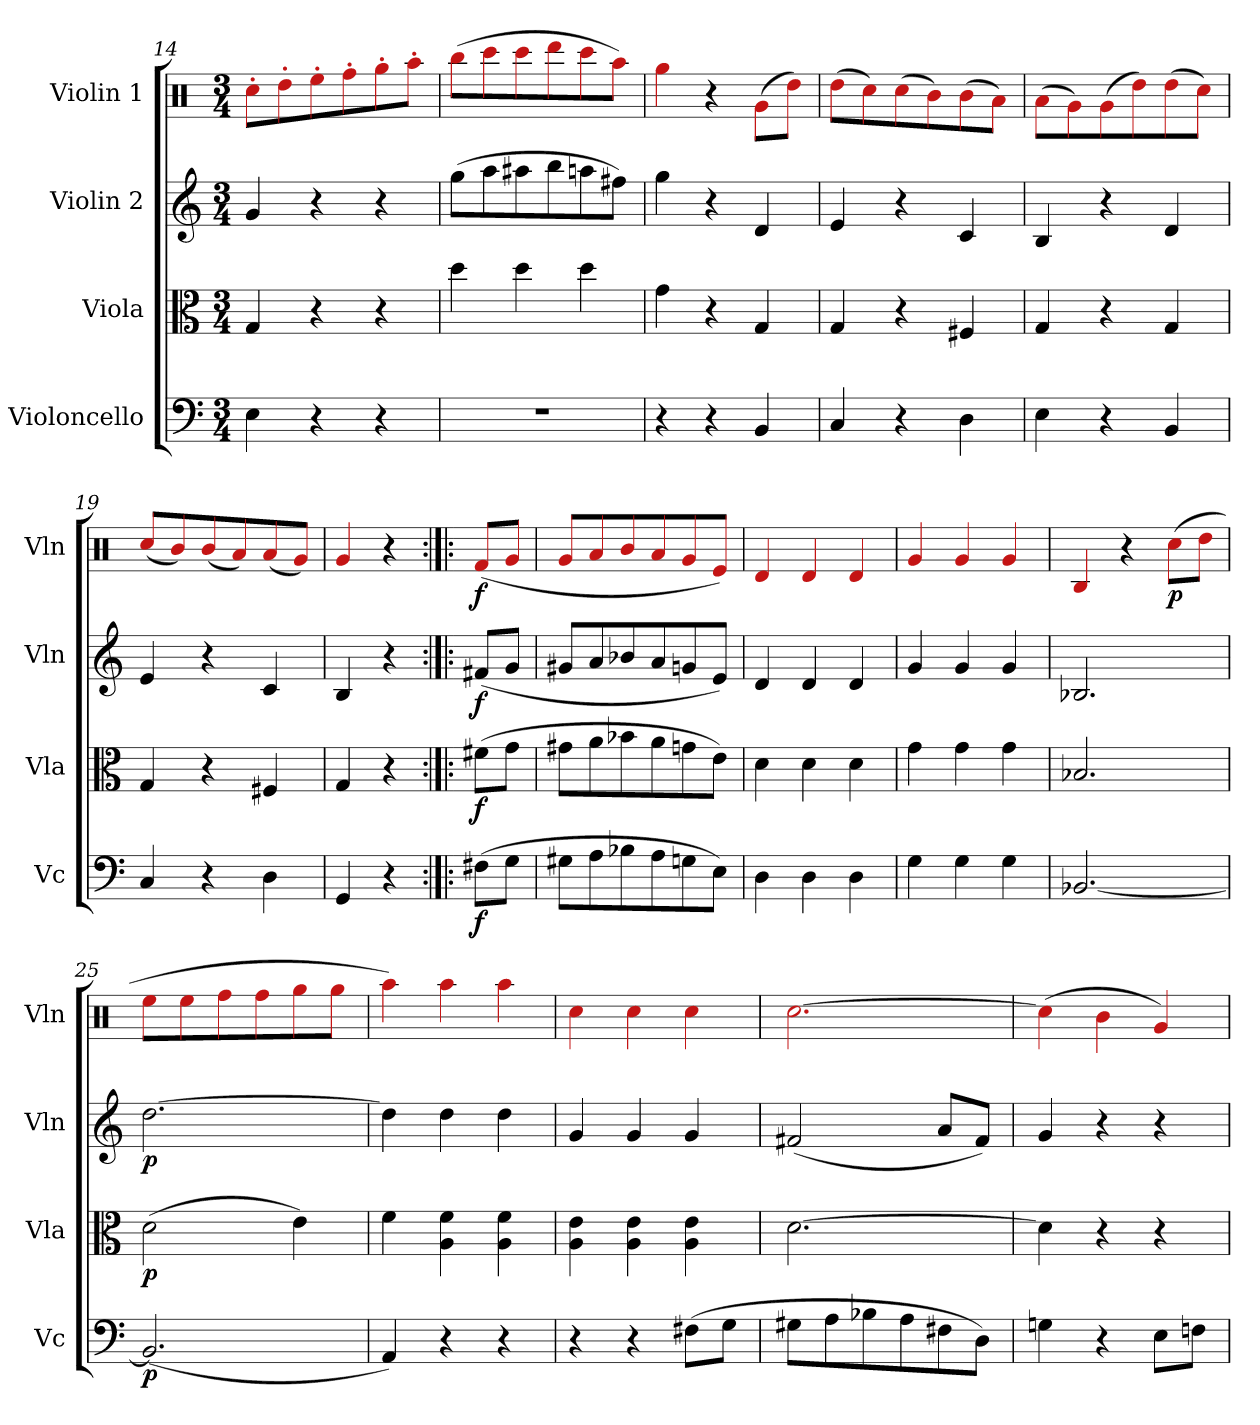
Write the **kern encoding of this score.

**kern	**dynam	**kern	**dynam	**kern	**dynam	**kern	**dynam
*part4	*part4	*part3	*part3	*part2	*part2	*part1	*part1
*staff4	*staff4	*staff3	*staff3	*staff2	*staff2	*staff1	*staff1
*I"Violoncello	*	*I"Viola	*	*I"Violin 2	*	*I"Violin 1	*
*I'Vc	*	*I'Vla	*	*I'Vln	*	*I'Vln	*
*clefF4	*	*clefC3	*	*clefG2	*	*clefX	*
*k[]	*	*k[]	*	*k[]	*	*k[]	*
*M3/4	*	*M3/4	*	*M3/4	*	*M3/4	*
=14	=14	=14	=14	=14	=14	=14	=14
4E\	.	4G/	.	4g/	.	8cc'\L	.
.	.	.	.	.	.	8dd'\	.
4r	.	4r	.	4r	.	8ee'\	.
.	.	.	.	.	.	8ff#X'\	.
4r	.	4r	.	4r	.	8gg'\	.
.	.	.	.	.	.	8aa'\J	.
=15	=15	=15	=15	=15	=15	=15	=15
2.r	.	4dd\	.	(8gg\L	.	(8bb\L	.
.	.	.	.	8aa\	.	8ccc\	.
.	.	4dd\	.	8aa#X\	.	8ccc#X\	.
.	.	.	.	8bb\	.	8ddd\	.
.	.	4dd\	.	8aan\	.	8cccn\	.
.	.	.	.	8ff#X\J)	.	8aa\J)	.
=16	=16	=16	=16	=16	=16	=16	=16
4r	.	4g\	.	4gg\	.	4gg\	.
4r	.	4r	.	4r	.	4r	.
4BB/	.	4G/	.	4d/	.	(8g\L	.
.	.	.	.	.	.	8dd\J)	.
=17	=17	=17	=17	=17	=17	=17	=17
4C/	.	4G/	.	4e/	.	(8dd\L	.
.	.	.	.	.	.	8cc\)	.
4r	.	4r	.	4r	.	(8cc\	.
.	.	.	.	.	.	8b\)	.
4D\	.	4F#X/	.	4c/	.	(8b\	.
.	.	.	.	.	.	8a\J)	.
=18	=18	=18	=18	=18	=18	=18	=18
4E\	.	4G/	.	4B/	.	(8a\L	.
.	.	.	.	.	.	8g\)	.
4r	.	4r	.	4r	.	(8g\	.
.	.	.	.	.	.	8dd\)	.
4BB/	.	4G/	.	4d/	.	(8dd\	.
.	.	.	.	.	.	8cc\J)	.
=19	=19	=19	=19	=19	=19	=19	=19
4C/	.	4G/	.	4e/	.	(8cc/L	.
.	.	.	.	.	.	8b/)	.
4r	.	4r	.	4r	.	(8b/	.
.	.	.	.	.	.	8a/)	.
4D\	.	4F#X/	.	4c/	.	(8a/	.
.	.	.	.	.	.	8g/J)	.
=19X1	=19X1	=19X1	=19X1	=19X1	=19X1	=19X1	=19X1
4GG/	.	4G/	.	4B/	.	4g/	.
4r	.	4r	.	4r	.	4r	.
!!LO:LB:g=z
=20:|!|:	=20:|!|:	=20:|!|:	=20:|!|:	=20:|!|:	=20:|!|:	=20:|!|:	=20:|!|:
!	!LO:DY:b	!	!LO:DY:b	!	!LO:DY:b	!	!LO:DY:b
(8F#X\L	f	(8f#X\L	f	(8f#X/L	f	(8f#X/L	f
8G\J	.	8g\J	.	8g/J	.	8g/J	.
=21	=21	=21	=21	=21	=21	=21	=21
8G#X\L	.	8g#X\L	.	8g#X/L	.	8g#X/L	.
8A\	.	8a\	.	8a/	.	8a/	.
8B-X\	.	8b-X\	.	8b-X/	.	8b-X/	.
8A\	.	8a\	.	8a/	.	8a/	.
8Gn\	.	8gn\	.	8gn/	.	8gn/	.
8E\J)	.	8e\J)	.	8e/J)	.	8e/J)	.
!!LO:LB:g=z
=22	=22	=22	=22	=22	=22	=22	=22
4D\	.	4d\	.	4d/	.	4d/	.
4D\	.	4d\	.	4d/	.	4d/	.
4D\	.	4d\	.	4d/	.	4d/	.
=23	=23	=23	=23	=23	=23	=23	=23
4G\	.	4g\	.	4g/	.	4g/	.
4G\	.	4g\	.	4g/	.	4g/	.
4G\	.	4g\	.	4g/	.	4g/	.
=24	=24	=24	=24	=24	=24	=24	=24
[2.BB-X/	.	2.B-X/	.	2.B-X/	.	4B-X/	.
.	.	.	.	.	.	4r	.
!	!	!	!	!	!	!	!LO:DY:b
.	.	.	.	.	.	(8cc#X\L	p
.	.	.	.	.	.	8dd\J	.
=25	=25	=25	=25	=25	=25	=25	=25
!	!LO:DY:b	!	!LO:DY:b	!	!LO:DY:b	!	!
(2.BB-/]	p	(2d\	p	[2.dd\	p	8ee-X\L	.
.	.	.	.	.	.	8een\	.
.	.	.	.	.	.	8ff\	.
.	.	.	.	.	.	8ff#X\	.
.	.	4e\)	.	.	.	8gg\	.
.	.	.	.	.	.	8gg#X\J	.
=26	=26	=26	=26	=26	=26	=26	=26
4AA/)	.	4f\	.	4dd\]	.	4aa\)	.
4r	.	4A\ 4f\	.	4dd\	.	4aa\	.
4r	.	4A\ 4f\	.	4dd\	.	4aa\	.
=27	=27	=27	=27	=27	=27	=27	=27
4r	.	4A\ 4e\	.	4g/	.	4cc#X\	.
4r	.	4A\ 4e\	.	4g/	.	4cc\	.
(8F#X\L	.	4A\ 4e\	.	4g/	.	4cc\	.
8G\J	.	.	.	.	.	.	.
=28	=28	=28	=28	=28	=28	=28	=28
8G#X\L	.	[2.d\	.	(2f#X/	.	[2.ccn\	.
8A\	.	.	.	.	.	.	.
8B-X\	.	.	.	.	.	.	.
8A\	.	.	.	.	.	.	.
8F#X\	.	.	.	8a/L	.	.	.
8D\J)	.	.	.	8f#/J)	.	.	.
=29	=29	=29	=29	=29	=29	=29	=29
4Gn\	.	4d\]	.	4g/	.	(4cc\]	.
4r	.	4r	.	4r	.	4b\	.
8E\L	.	4r	.	4r	.	4g/)	.
8Fn\J	.	.	.	.	.	.	.
=	=	=	=	=	=	=	=
*-	*-	*-	*-	*-	*-	*-	*-
